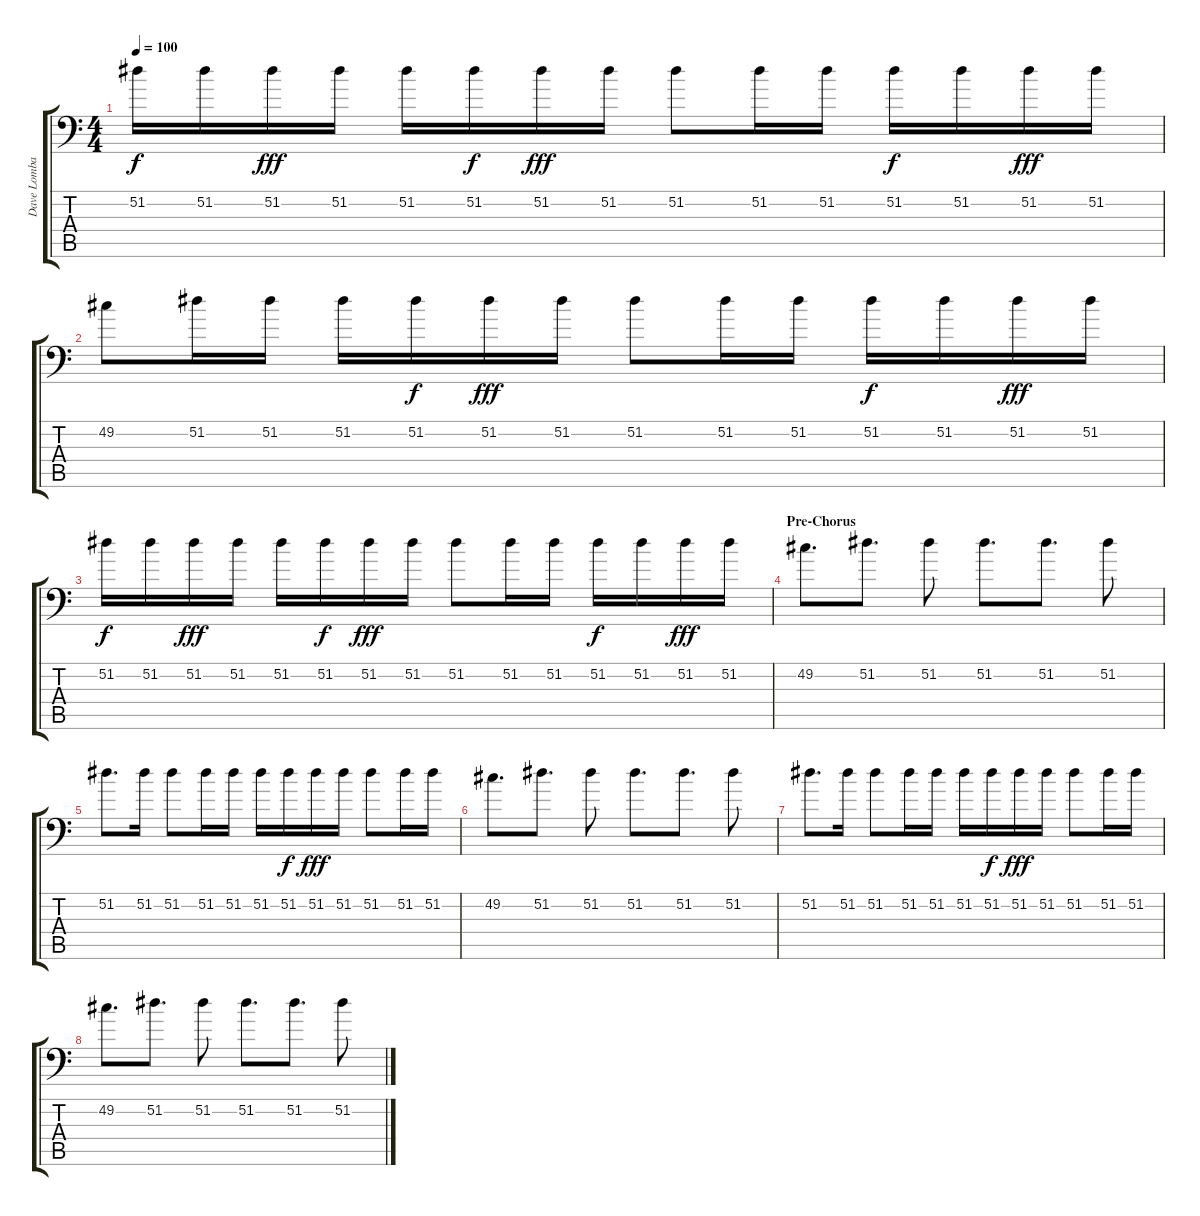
\track ("Dave Lombardo" "Dave Lomba") {instrument acousticgrandpiano}
\staff {score tabs}
\tuning (C-1 C-1 C-1 C-1 C-1 C-1) {hide}
\ts (4 4)
\tempo 100
\clef f4
\ks c
51.2.16{dy f} 51.2.16 51.2.16{dy fff} 51.2.16 51.2.16 51.2.16{dy f} 51.2.16{dy fff} 51.2.16 51.2.8 51.2.16 51.2.16 51.2.16{dy f} 51.2.16 51.2.16{dy fff} 51.2.16 |
49.2.8 51.2.16 51.2.16 51.2.16 51.2.16{dy f} 51.2.16{dy fff} 51.2.16 51.2.8 51.2.16 51.2.16 51.2.16{dy f} 51.2.16 51.2.16{dy fff} 51.2.16 |
51.2.16{dy f} 51.2.16 51.2.16{dy fff} 51.2.16 51.2.16 51.2.16{dy f} 51.2.16{dy fff} 51.2.16 51.2.8 51.2.16 51.2.16 51.2.16{dy f} 51.2.16 51.2.16{dy fff} 51.2.16 |
\section ("" "Pre-Chorus")
49.2.8{d} 51.2.8{d} 51.2.8 51.2.8{d} 51.2.8{d} 51.2.8 |
51.2.8{d} 51.2.16 51.2.8 51.2.16 51.2.16 51.2.16 51.2.16{dy f} 51.2.16{dy fff} 51.2.16 51.2.8 51.2.16 51.2.16 |
49.2.8{d} 51.2.8{d} 51.2.8 51.2.8{d} 51.2.8{d} 51.2.8 |
51.2.8{d} 51.2.16 51.2.8 51.2.16 51.2.16 51.2.16 51.2.16{dy f} 51.2.16{dy fff} 51.2.16 51.2.8 51.2.16 51.2.16 |
49.2.8{d} 51.2.8{d} 51.2.8 51.2.8{d} 51.2.8{d} 51.2.8
